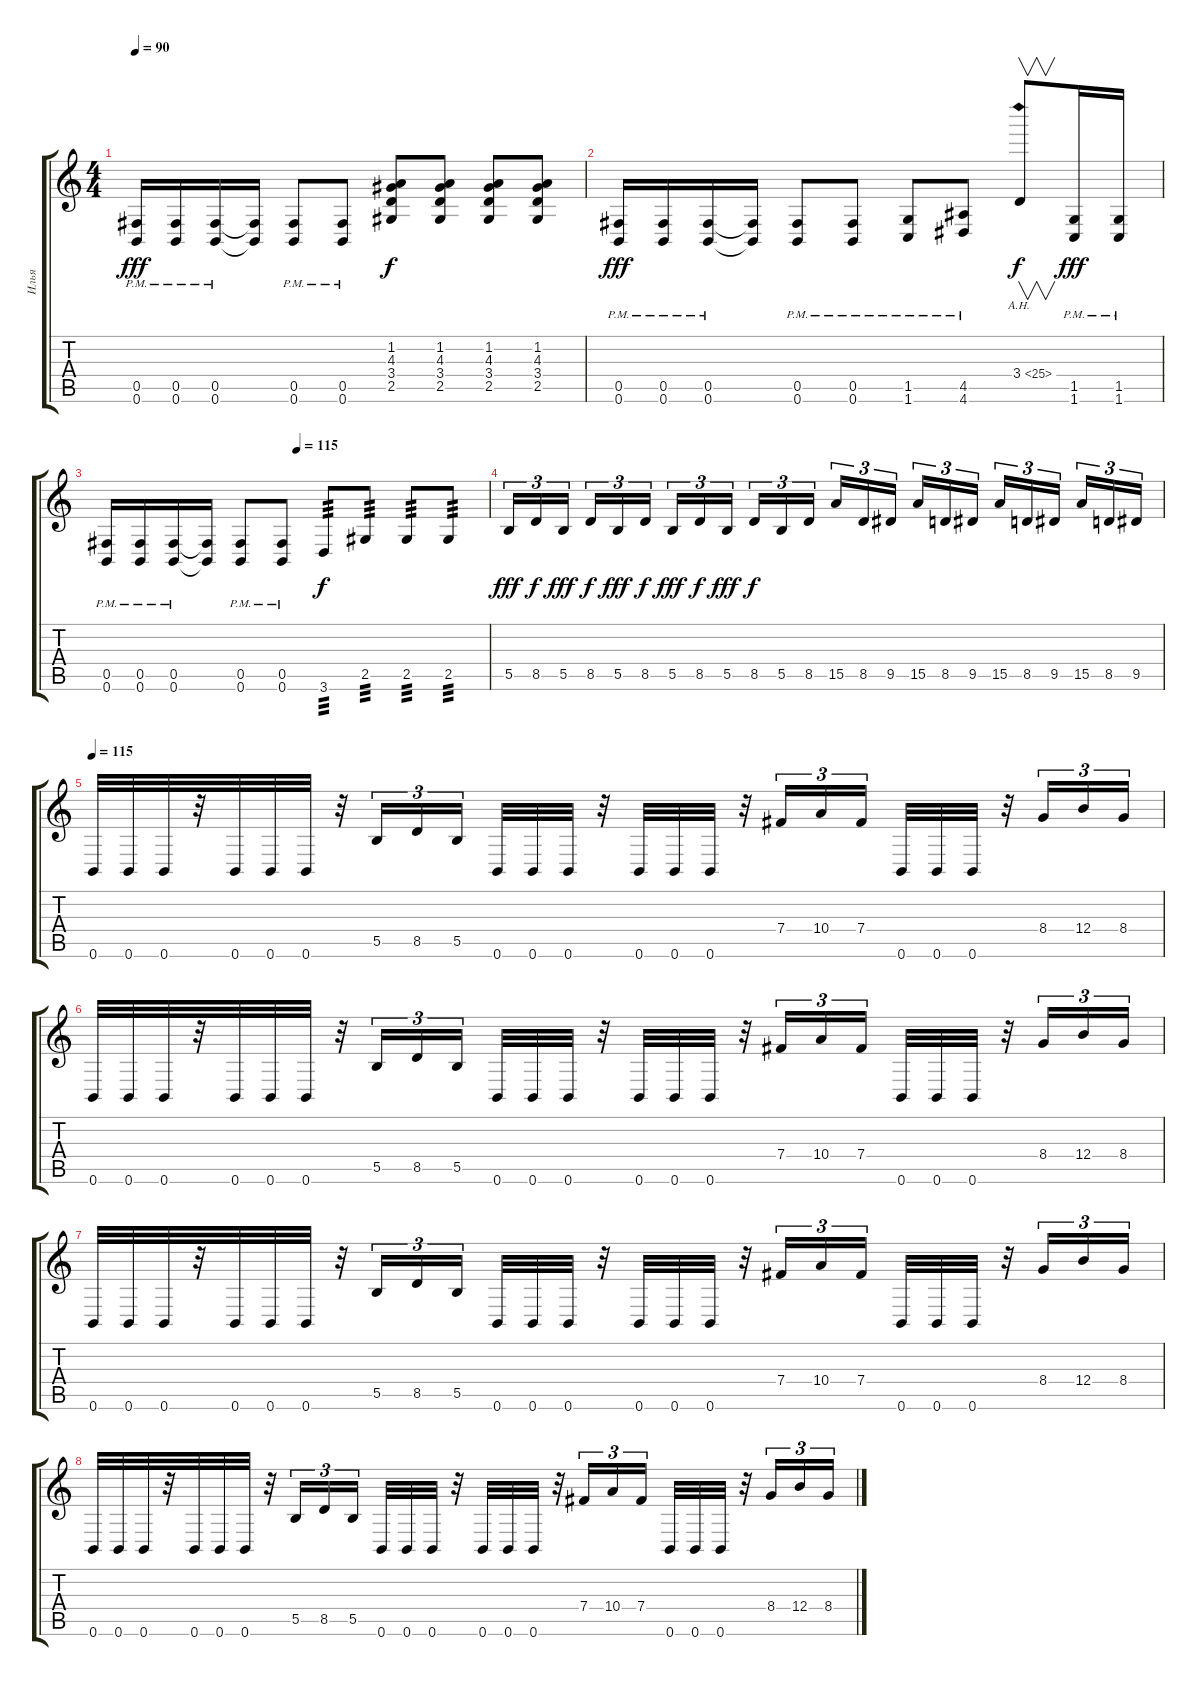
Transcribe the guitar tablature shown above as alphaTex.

\track ("Илья" "Илья") {instrument distortionguitar}
\staff {score tabs}
\tuning (Db4 Ab3 E3 B2 Gb2 B1) {hide}
\ts (4 4)
\tempo 90
\clef g2
\ks c
(0.5{pm} 0.6{pm}).16{dy fff} (0.5{pm} 0.6{pm}).16 (0.5{pm} 0.6{pm}).16 (0.5{t} 0.6{t}).16 (0.5{pm} 0.6{pm}).8 (0.5{pm} 0.6{pm}).8 (1.2 4.3 3.4 2.5).8{dy f} (1.2 4.3 3.4 2.5).8 (1.2 4.3 3.4 2.5).8 (1.2 4.3 3.4 2.5).8 |
(0.5{pm} 0.6{pm}).16{dy fff} (0.5{pm} 0.6{pm}).16 (0.5{pm} 0.6{pm}).16 (0.5{t} 0.6{t}).16 (0.5{pm} 0.6{pm}).8 (0.5{pm} 0.6{pm}).8 (1.5{pm} 1.6{pm}).8 (4.5{pm} 4.6{pm}).8 3.4{ah 22}.8{v dy f} (1.5{pm} 1.6{pm}).16{dy fff} (1.5{pm} 1.6{pm}).16 |
\tempo (115 0.5)
(0.5{pm} 0.6{pm}).16 (0.5{pm} 0.6{pm}).16 (0.5{pm} 0.6{pm}).16 (0.5{t} 0.6{t}).16 (0.5{pm} 0.6{pm}).8 (0.5{pm} 0.6{pm}).8 3.6.8{tp 3 dy f} 2.5.8{tp 3} 2.5.8{tp 3} 2.5.8{tp 3} |
5.5.16{tu (3 2) dy fff} 8.5.16{tu (3 2) dy f} 5.5.16{tu (3 2) dy fff beam splitsecondary} 8.5.16{tu (3 2) dy f} 5.5.16{tu (3 2) dy fff} 8.5.16{tu (3 2) dy f} 5.5.16{tu (3 2) dy fff} 8.5.16{tu (3 2) dy f} 5.5.16{tu (3 2) dy fff beam splitsecondary} 8.5.16{tu (3 2) dy f} 5.5.16{tu (3 2)} 8.5.16{tu (3 2)} 15.5.16{tu (3 2)} 8.5.16{tu (3 2)} 9.5.16{tu (3 2) beam splitsecondary} 15.5.16{tu (3 2)} 8.5.16{tu (3 2)} 9.5.16{tu (3 2)} 15.5.16{tu (3 2)} 8.5.16{tu (3 2)} 9.5.16{tu (3 2) beam splitsecondary} 15.5.16{tu (3 2)} 8.5.16{tu (3 2)} 9.5.16{tu (3 2)} |
\tempo 115
0.6.32 0.6.32 0.6.32 r.32 0.6.32 0.6.32 0.6.32 r.32 5.5.16{tu (3 2)} 8.5.16{tu (3 2)} 5.5.16{tu (3 2) beam splitsecondary} 0.6.32 0.6.32 0.6.32 r.32 0.6.32 0.6.32 0.6.32 r.32 7.4.16{tu (3 2)} 10.4.16{tu (3 2)} 7.4.16{tu (3 2)} 0.6.32 0.6.32 0.6.32 r.32 8.4.16{tu (3 2)} 12.4.16{tu (3 2)} 8.4.16{tu (3 2)} |
0.6.32 0.6.32 0.6.32 r.32 0.6.32 0.6.32 0.6.32 r.32 5.5.16{tu (3 2)} 8.5.16{tu (3 2)} 5.5.16{tu (3 2) beam splitsecondary} 0.6.32 0.6.32 0.6.32 r.32 0.6.32 0.6.32 0.6.32 r.32 7.4.16{tu (3 2)} 10.4.16{tu (3 2)} 7.4.16{tu (3 2)} 0.6.32 0.6.32 0.6.32 r.32 8.4.16{tu (3 2)} 12.4.16{tu (3 2)} 8.4.16{tu (3 2)} |
0.6.32 0.6.32 0.6.32 r.32 0.6.32 0.6.32 0.6.32 r.32 5.5.16{tu (3 2)} 8.5.16{tu (3 2)} 5.5.16{tu (3 2) beam splitsecondary} 0.6.32 0.6.32 0.6.32 r.32 0.6.32 0.6.32 0.6.32 r.32 7.4.16{tu (3 2)} 10.4.16{tu (3 2)} 7.4.16{tu (3 2)} 0.6.32 0.6.32 0.6.32 r.32 8.4.16{tu (3 2)} 12.4.16{tu (3 2)} 8.4.16{tu (3 2)} |
0.6.32 0.6.32 0.6.32 r.32 0.6.32 0.6.32 0.6.32 r.32 5.5.16{tu (3 2)} 8.5.16{tu (3 2)} 5.5.16{tu (3 2) beam splitsecondary} 0.6.32 0.6.32 0.6.32 r.32 0.6.32 0.6.32 0.6.32 r.32 7.4.16{tu (3 2)} 10.4.16{tu (3 2)} 7.4.16{tu (3 2)} 0.6.32 0.6.32 0.6.32 r.32 8.4.16{tu (3 2)} 12.4.16{tu (3 2)} 8.4.16{tu (3 2)}
